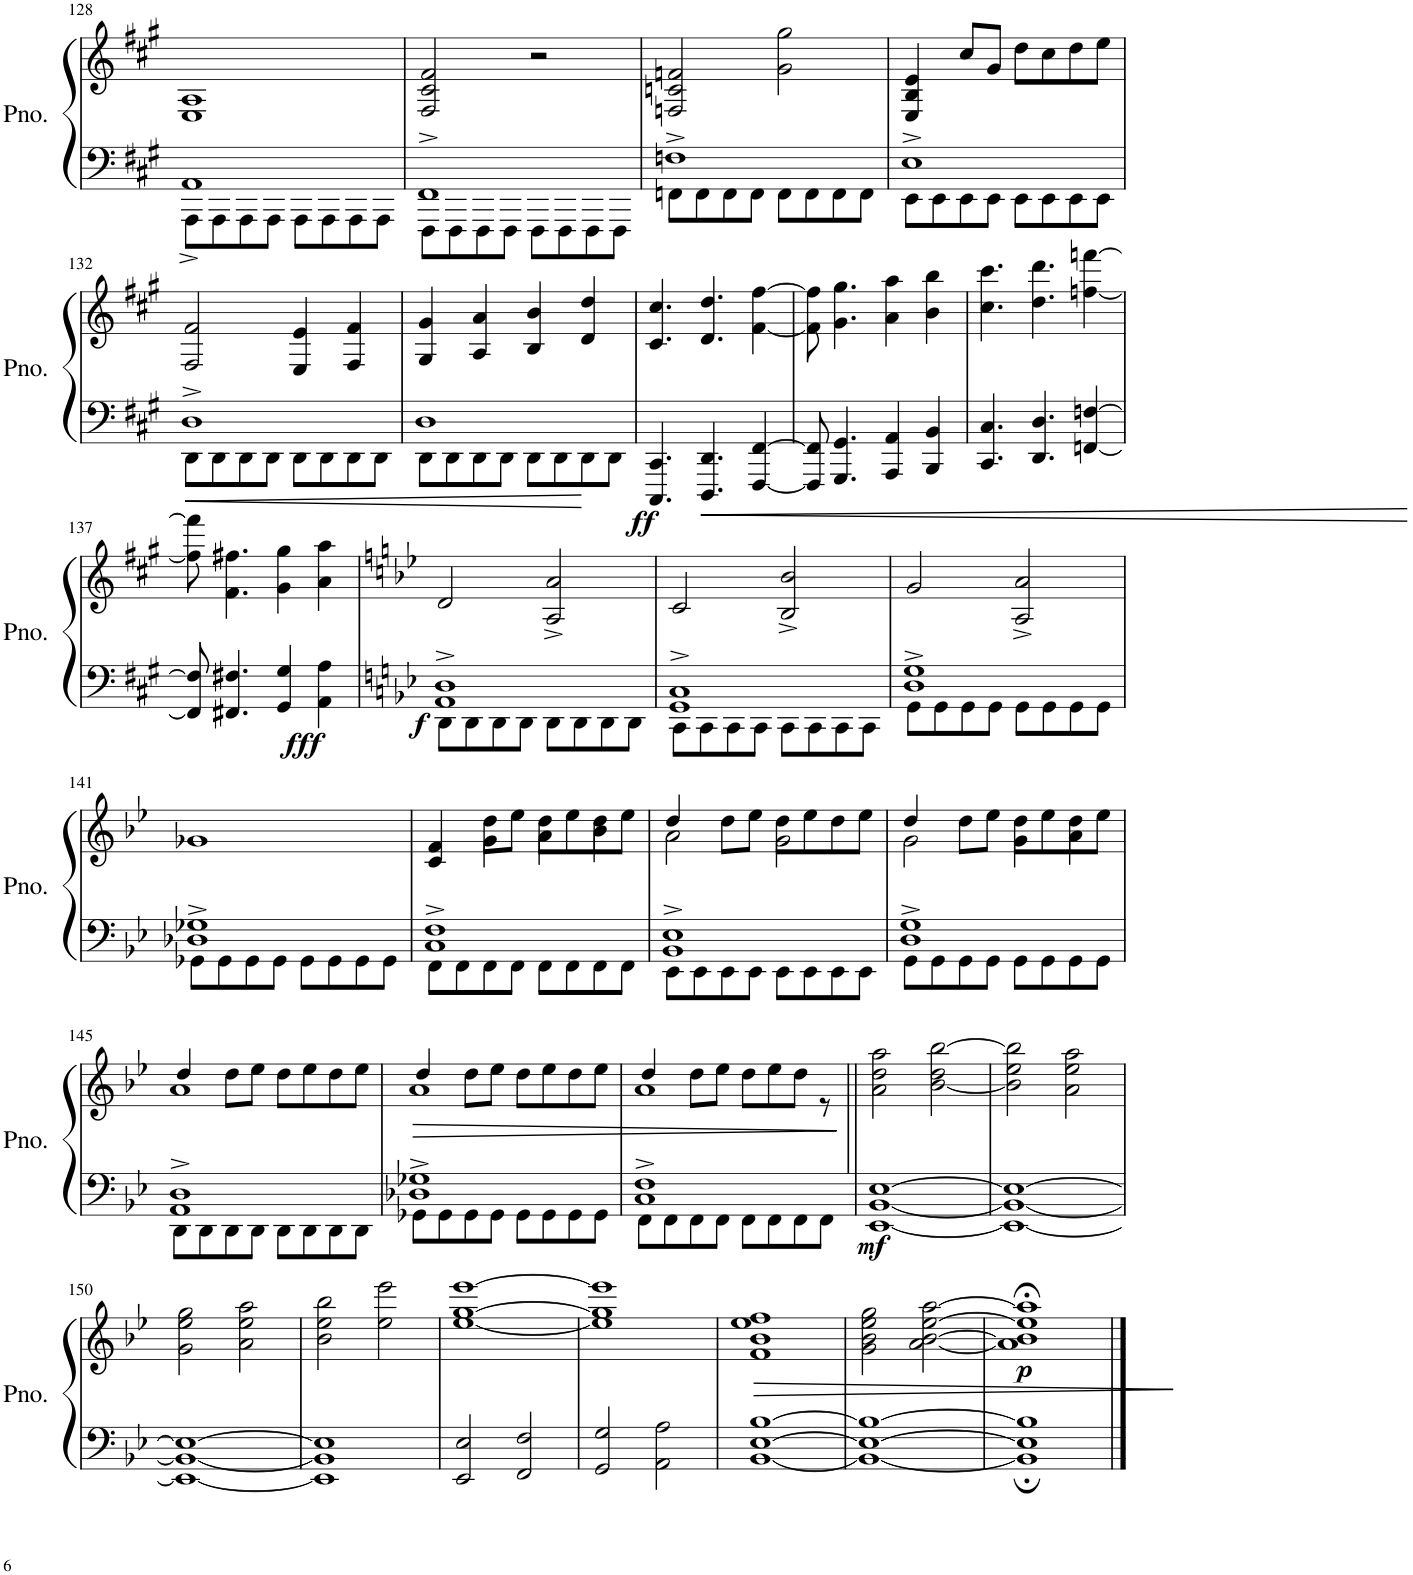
**kern	**kern	**dynam
*part1	*part1	*part1
*staff2	*staff1	*staff1/2
*I"Piano	*	*
*I'Pno.	*	*
!!LO:PB:g=z
*clefF4	*clefG2	*
*k[f#c#g#]	*k[f#c#g#]	*
*M4/4	*M4/4	*
=128	=128	=128
*^	*	*
1AA	8AAA^\L	1E 1A	.
.	8AAA\	.	.
.	8AAA\	.	.
.	8AAA\J	.	.
.	8AAA\L	.	.
.	8AAA\	.	.
.	8AAA\	.	.
.	8AAA\J	.	.
=129	=129	=129	=129
1FF#^	8FFF#\L	2F#/ 2c#/ 2f#/	.
.	8FFF#\	.	.
.	8FFF#\	.	.
.	8FFF#\J	.	.
.	8FFF#\L	2r	.
.	8FFF#\	.	.
.	8FFF#\	.	.
.	8FFF#\J	.	.
=130	=130	=130	=130
1Fn^	8FFn\L	2Fn/ 2cn/ 2fn/	.
.	8FF\	.	.
.	8FF\	.	.
.	8FF\J	.	.
.	8FF\L	2g#\ 2gg#\	.
.	8FF\	.	.
.	8FF\	.	.
.	8FF\J	.	.
=131	=131	=131	=131
1E^	8EE\L	4E/ 4B/ 4e/	.
.	8EE\	.	.
.	8EE\	8cc#/L	.
.	8EE\J	8g#/J	.
.	8EE\L	8dd\L	.
.	8EE\	8cc#\	.
.	8EE\	8dd\	.
.	8EE\J	8ee\J	.
!!LO:LB:g=z
=132	=132	=132	=132
1D^	8DD\L	2F#/ 2f#/	.
.	8DD\	.	.
.	8DD\	.	.
.	8DD\J	.	.
.	8DD\L	4E/ 4e/	.
.	8DD\	.	.
.	8DD\	4F#/ 4f#/	.
.	8DD\J	.	.
=133	=133	=133	=133
1D	8DD\L	4G#/ 4g#/	.
.	8DD\	.	.
.	8DD\	4A/ 4a/	.
.	8DD\J	.	.
.	8DD\L	4B/ 4b/	.
.	8DD\	.	.
.	8DD\	4d/ 4dd/	.
.	8DD\J	.	.
=134	=134	=134	=134
!	!	!	!LO:DY:b=2
*v	*v	*	*
4.CCC#/ 4.CC#/	4.c#/ 4.cc#/	ff
4.DDD/ 4.DD/	4.d/ 4.dd/	.
[4FFF#/ [4FF#/	[4f#\ [4ff#\	.
=135	=135	=135
8FFF#/] 8FF#/]	8f#\] 8ff#\]	.
4.GGG#/ 4.GG#/	4.g#\ 4.gg#\	.
4AAA/ 4AA/	4a\ 4aa\	.
4BBB/ 4BB/	4b\ 4bb\	.
=136	=136	=136
4.CC#/ 4.C#/	4.cc#\ 4.ccc#\	.
4.DD/ 4.D/	4.dd\ 4.ddd\	.
[4FFn/ [4Fn/	[4ffn\ [4fffn\	.
!!LO:LB:g=z
=137	=137	=137
8FF/] 8F/]	8ff\] 8fff\]	.
4.FF#X/ 4.F#X/	4.f#\ 4.ff#X\	.
4GG#/ 4G#/	4g#\ 4gg#\	.
!	!	!LO:DY:b=2
4AA\ 4A\	4a\ 4aa\	fff
=138	=138	=138
*k[b-e-]	*k[b-e-]	*
*^	*	*
!	!	!	!LO:DY:b=2
1AA^ 1D^	8DD\L	2d/	f
.	8DD\	.	.
.	8DD\	.	.
.	8DD\J	.	.
.	8DD\L	2A/^ 2a/^	.
.	8DD\	.	.
.	8DD\	.	.
.	8DD\J	.	.
=139	=139	=139	=139
1GG^ 1C^	8CC\L	2c/	.
.	8CC\	.	.
.	8CC\	.	.
.	8CC\J	.	.
.	8CC\L	2B-/^ 2b-/^	.
.	8CC\	.	.
.	8CC\	.	.
.	8CC\J	.	.
=140	=140	=140	=140
1D^ 1G^	8GG\L	2g/	.
.	8GG\	.	.
.	8GG\	.	.
.	8GG\J	.	.
.	8GG\L	2A/^ 2a/^	.
.	8GG\	.	.
.	8GG\	.	.
.	8GG\J	.	.
!!LO:LB:g=z
=141	=141	=141	=141
1D-X^ 1G-X^	8GG-X\L	1g-X	.
.	8GG-\	.	.
.	8GG-\	.	.
.	8GG-\J	.	.
.	8GG-\L	.	.
.	8GG-\	.	.
.	8GG-\	.	.
.	8GG-\J	.	.
=142	=142	=142	=142
*	*	*^	*
1C^ 1F^	8FF\L	4c/ 4f/	4ryy	.
.	8FF\	.	.	.
.	8FF\	4g\	8dd\L	.
.	8FF\J	.	8ee-\J	.
.	8FF\L	4a\	8dd\L	.
.	8FF\	.	8ee-\	.
.	8FF\	4b-\	8dd\	.
.	8FF\J	.	8ee-\J	.
=143	=143	=143	=143	=143
1BB-^ 1E-^	8EE-\L	2a\	4dd/	.
.	8EE-\	.	.	.
.	8EE-\	.	8dd\L	.
.	8EE-\J	.	8ee-\J	.
.	8EE-\L	2g\	8dd\L	.
.	8EE-\	.	8ee-\	.
.	8EE-\	.	8dd\	.
.	8EE-\J	.	8ee-\J	.
=144	=144	=144	=144	=144
1D^ 1G^	8GG\L	2g\	4dd/	.
.	8GG\	.	.	.
.	8GG\	.	8dd\L	.
.	8GG\J	.	8ee-\J	.
.	8GG\L	4g\	8dd\L	.
.	8GG\	.	8ee-\	.
.	8GG\	4a\	8dd\	.
.	8GG\J	.	8ee-\J	.
!!LO:LB:g=z	!!
=145	=145	=145	=145	=145
1AA^ 1D^	8DD\L	1a	4dd/	.
.	8DD\	.	.	.
.	8DD\	.	8dd\L	.
.	8DD\J	.	8ee-\J	.
.	8DD\L	.	8dd\L	.
.	8DD\	.	8ee-\	.
.	8DD\	.	8dd\	.
.	8DD\J	.	8ee-\J	.
=146	=146	=146	=146	=146
!	!	!	!	!LO:HP:b
1D-X^ 1G-X^	8GG-X\L	1a	4dd/	>
.	8GG-\	.	.	.
.	8GG-\	.	8dd\L	.
.	8GG-\J	.	8ee-\J	.
.	8GG-\L	.	8dd\L	.
.	8GG-\	.	8ee-\	.
.	8GG-\	.	8dd\	.
.	8GG-\J	.	8ee-\J	.
*v	*v	*	*	*
*	*v	*v	*
.	.	]
=147	=147	=147
*^	*^	*
1C^ 1F^	8FF\L	1a	4dd/	.
.	8FF\	.	.	.
.	8FF\	.	8dd\L	.
.	8FF\J	.	8ee-\J	.
.	8FF\L	.	8dd\L	.
.	8FF\	.	8ee-\	.
.	8FF\	.	8dd\J	.
.	8FF\J	.	8r	.
=148||	=148||	=148||	=148||	=148||
!	!	!	!	!LO:DY:b=2
*v	*v	*	*	*
*	*v	*v	*
[1EE- [1BB- [1E-	2a\ 2dd\ 2aa\	mf
.	[2b-\ 2dd\ [2bb-\	.
=149	=149	=149
1EE-_ 1BB-_ 1E-_	2b-\] 2ee-\ 2bb-\]	.
.	2a\ 2ee-\ 2aa\	.
!!LO:LB:g=z
=150	=150	=150
1EE-_ 1BB-_ 1E-_	2g\ 2ee-\ 2gg\	.
.	2a\ 2ee-\ 2aa\	.
=151	=151	=151
1EE-] 1BB-] 1E-]	2b-\ 2ee-\ 2bb-\	.
.	2ee-\ 2eee-\	.
=152	=152	=152
2EE-/ 2E-/	[1ee- [1gg [1eee-	.
2FF/ 2F/	.	.
=153	=153	=153
2GG/ 2G/	1ee-] 1gg] 1eee-]	.
2AA\ 2A\	.	.
=154	=154	=154
!	!	!LO:HP:b
[1BB- [1E- [1B-	1f 1b- 1ee- 1ff	>
.	.	]
=155	=155	=155
1BB-_ 1E-_ 1B-_	2g\ 2b-\ 2ee-\ 2gg\	.
.	[2a\ [2b-\ [2ee-\ [2aa\	.
=156	=156	=156
!	!	!LO:DY:b
1BB-]; 1E-]; 1B-];	1a];< 1b-];< 1ee-];< 1aa];<	p
==	==	==
*-	*-	*-
